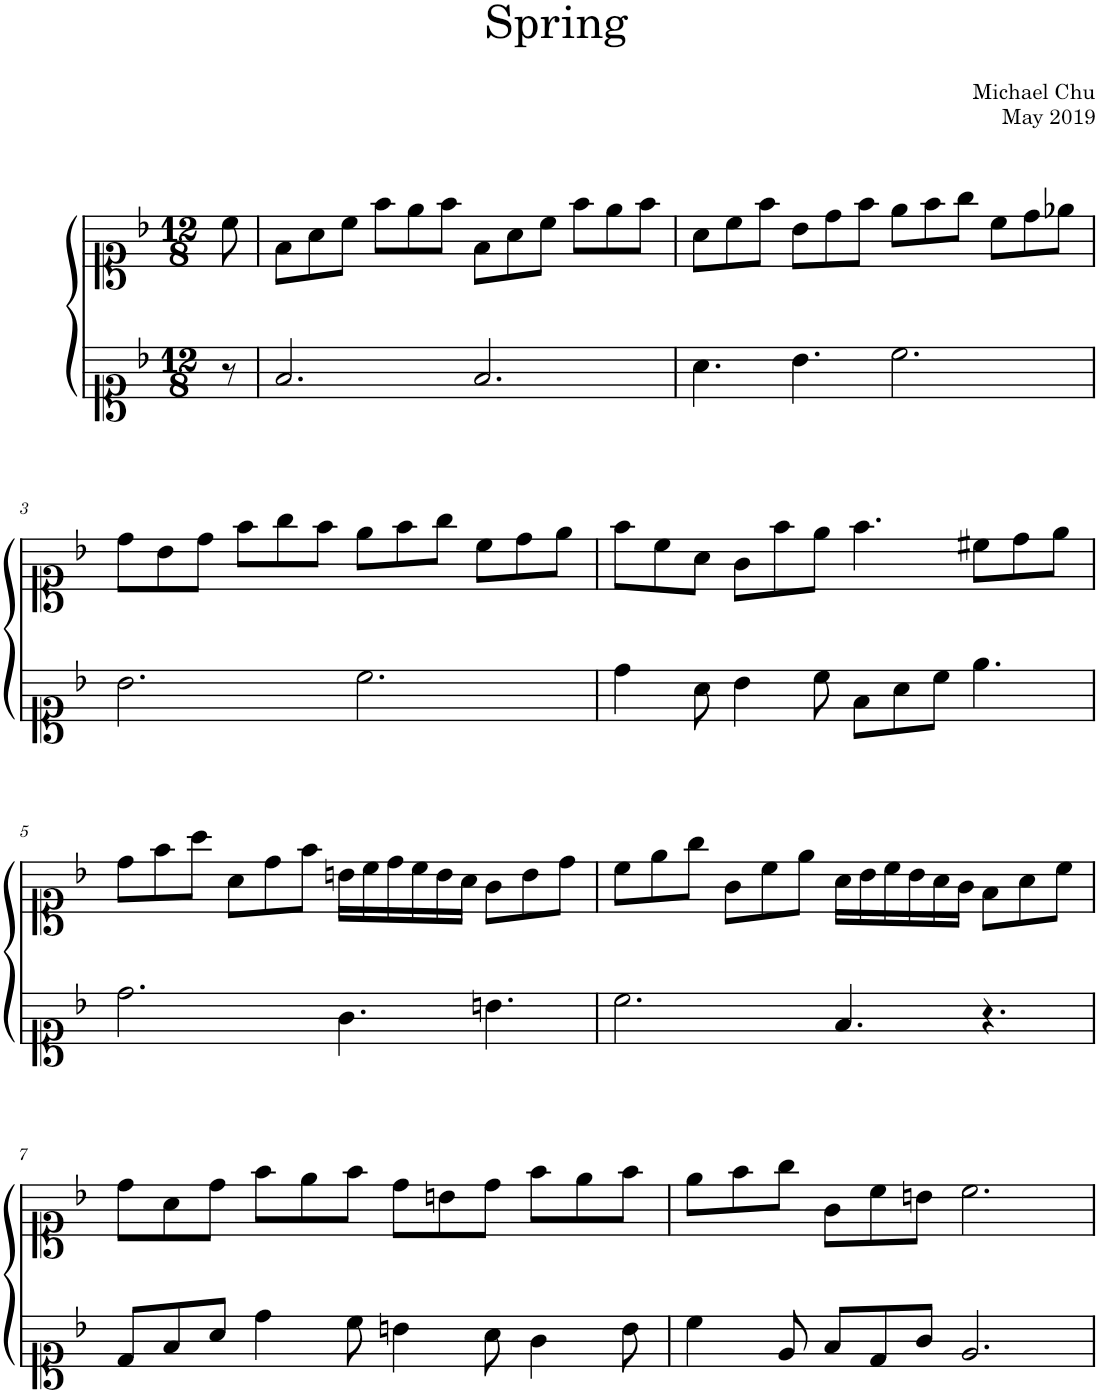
**kern	**kern
*part1	*part1
*staff2	*staff1
*I"Bb Clarinet	*
*I'Bb Cl.	*
*clefC1	*clefC1
*Trd1c2	*Trd1c2
*k[b-]	*k[b-]
*M12/8	*M12/8
=	=
8r	8cc\
=1	=1
2.f/	8f\L
.	8a\
.	8cc\J
.	8ff\L
.	8ee\
.	8ff\J
2.f/	8f\L
.	8a\
.	8cc\J
.	8ff\L
.	8ee\
.	8ff\J
=2	=2
4.a\	8a\L
.	8cc\
.	8ff\J
4.b-\	8b-\L
.	8dd\
.	8ff\J
2.cc\	8ee\L
.	8ff\
.	8gg\J
.	8cc\L
.	8dd\
.	8ee-X\J
!!LO:LB:g=z
=3	=3
2.b-\	8dd\L
.	8b-\
.	8dd\J
.	8ff\L
.	8gg\
.	8ff\J
2.cc\	8ee\L
.	8ff\
.	8gg\J
.	8cc\L
.	8dd\
.	8ee\J
=4	=4
4dd\	8ff\L
.	8cc\
8a\	8a\J
4b-\	8g\L
.	8ff\
8cc\	8ee\J
8f\L	4.ff\
8a\	.
8cc\J	.
4.ee\	8cc#X\L
.	8dd\
.	8ee\J
!!LO:LB:g=z
=5	=5
2.dd\	8dd\L
.	8ff\
.	8aa\J
.	8a\L
.	8dd\
.	8ff\J
4.g\	16bn\LL
.	16cc\
.	16dd\
.	16cc\
.	16b\
.	16a\JJ
4.bn\	8g\L
.	8b\
.	8dd\J
=6	=6
2.cc\	8cc\L
.	8ee\
.	8gg\J
.	8g\L
.	8cc\
.	8ee\J
4.f/	16a\LL
.	16b-\
.	16cc\
.	16b-\
.	16a\
.	16g\JJ
4.r	8f\L
.	8a\
.	8cc\J
!!LO:LB:g=z
=7	=7
8d/L	8dd\L
8f/	8a\
8a/J	8dd\J
4dd\	8ff\L
.	8ee\
8cc\	8ff\J
4bn\	8dd\L
.	8bn\
8a\	8dd\J
4g\	8ff\L
.	8ee\
8b\	8ff\J
=8	=8
4cc\	8ee\L
.	8ff\
8e/	8gg\J
8f/L	8g\L
8d/	8cc\
8g/J	8bn\J
2.e/	2.cc\
=	=
*-	*-
